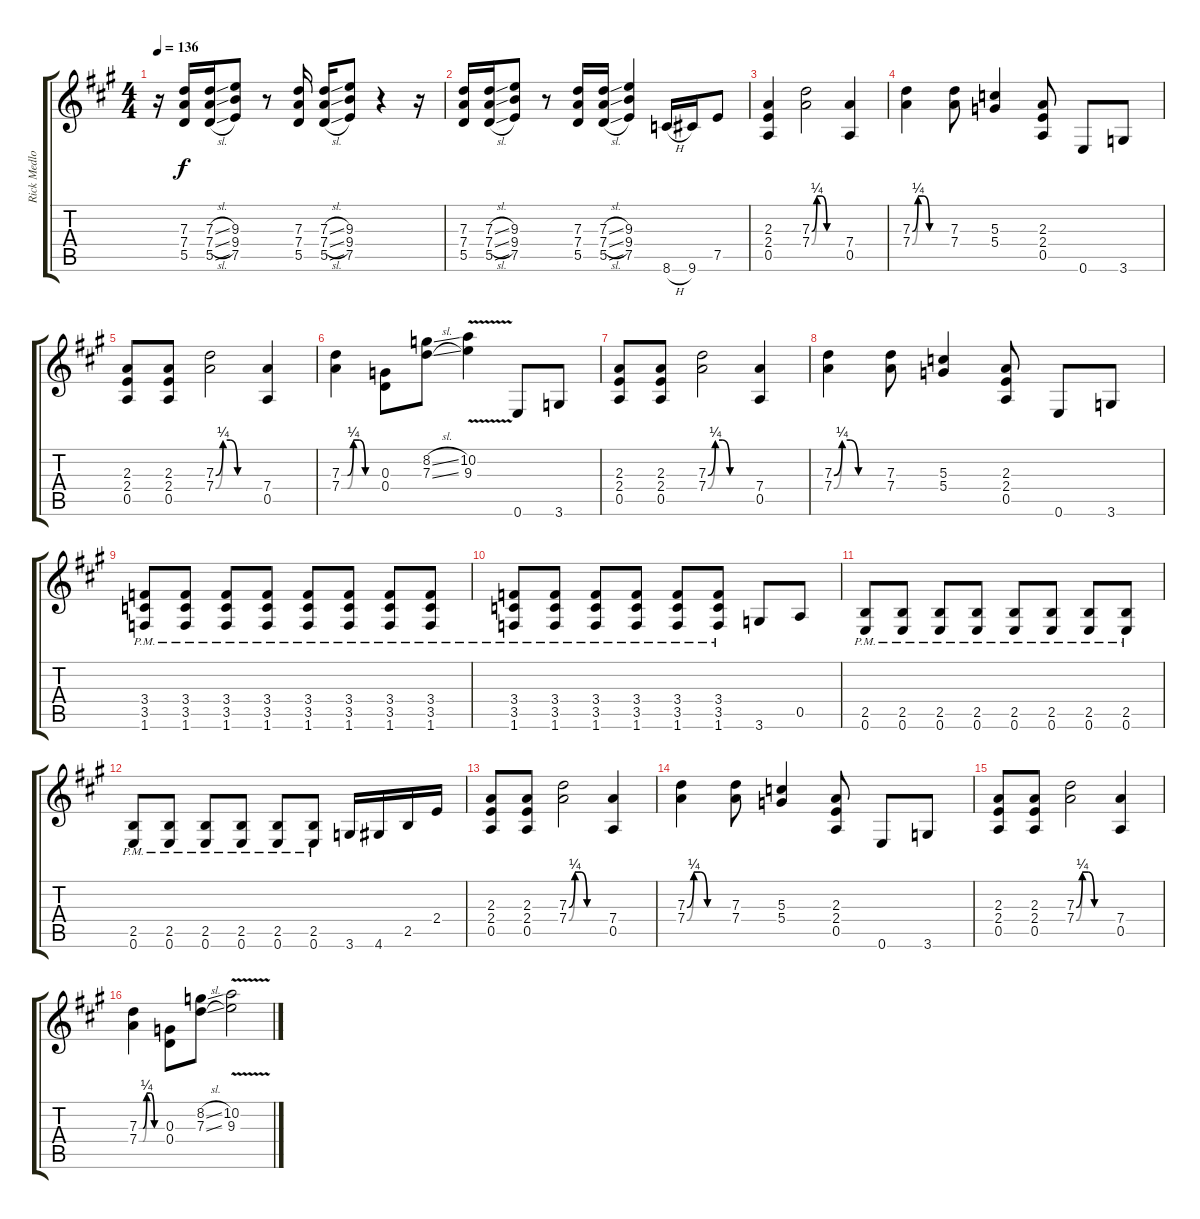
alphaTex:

\track ("Rick Medlocke Guitar" "Rick Medlo") {instrument overdrivenguitar}
\staff {score tabs}
\tuning (E4 B3 G3 D3 A2 E2) {hide}
\ts (4 4)
\tempo 136
\clef g2
\ks a
r.16{dy f} (7.3 7.4 5.5).16 (7.3{sl} 7.4{sl} 5.5{sl}).16 (9.3 9.4 7.5).8 r.8 (7.3 7.4 5.5).16 (7.3{sl} 7.4{sl} 5.5{sl}).16 (9.3 9.4 7.5).8 r.4 r.16 |
(7.3 7.4 5.5).16 (7.3{sl} 7.4{sl} 5.5{sl}).16 (9.3 9.4 7.5).8 r.8 (7.3 7.4 5.5).16 (7.3{sl} 7.4{sl} 5.5{sl}).16 (9.3 9.4 7.5).4 8.6{h}.16 9.6.16 7.5.8 |
(2.3 2.4 0.5).4 (7.3{be (custom 0 0 10 1 20 1 30 0 60 0)} 7.4{be (custom 0 0 10 1 20 1 30 0 60 0)}).2 (7.4 0.5).4 |
(7.3{be (custom 0 0 10 1 20 1 30 0 60 0)} 7.4{be (custom 0 0 10 1 20 1 30 0 60 0)}).4 (7.3 7.4).8 (5.3 5.4).4 (2.3 2.4 0.5).8 0.6.8 3.6.8 |
(2.3 2.4 0.5).8 (2.3 2.4 0.5).8 (7.3{be (custom 0 0 10 1 20 1 30 0 60 0)} 7.4{be (custom 0 0 10 1 20 1 30 0 60 0)}).2 (7.4 0.5).4 |
(7.3{be (custom 0 0 5 0 10 0 20 1 30 1 40 0 60 0)} 7.4{be (custom 0 0 5 0 10 0 20 1 30 1 40 0 60 0)}).4 (0.3 0.4).8 (8.2{sl} 7.3{sl}).8 (10.2{v} 9.3{v}).4 0.6.8 3.6.8 |
(2.3 2.4 0.5).8 (2.3 2.4 0.5).8 (7.3{be (custom 0 0 10 1 20 1 30 0 60 0)} 7.4{be (custom 0 0 10 1 20 1 30 0 60 0)}).2 (7.4 0.5).4 |
(7.3{be (custom 0 0 10 1 20 1 30 0 60 0)} 7.4{be (custom 0 0 10 1 20 1 30 0 60 0)}).4 (7.3 7.4).8 (5.3 5.4).4 (2.3 2.4 0.5).8 0.6.8 3.6.8 |
(3.4{pm} 3.5{pm} 1.6{pm}).8 (3.4{pm} 3.5{pm} 1.6{pm}).8 (3.4{pm} 3.5{pm} 1.6{pm}).8 (3.4{pm} 3.5{pm} 1.6{pm}).8 (3.4{pm} 3.5{pm} 1.6{pm}).8 (3.4{pm} 3.5{pm} 1.6{pm}).8 (3.4{pm} 3.5{pm} 1.6{pm}).8 (3.4{pm} 3.5{pm} 1.6{pm}).8 |
(3.4{pm} 3.5{pm} 1.6{pm}).8 (3.4{pm} 3.5{pm} 1.6{pm}).8 (3.4{pm} 3.5{pm} 1.6{pm}).8 (3.4{pm} 3.5{pm} 1.6{pm}).8 (3.4{pm} 3.5{pm} 1.6{pm}).8 (3.4{pm} 3.5{pm} 1.6{pm}).8 3.6.8 0.5.8 |
(2.5{pm} 0.6{pm}).8 (2.5{pm} 0.6{pm}).8 (2.5{pm} 0.6{pm}).8 (2.5{pm} 0.6{pm}).8 (2.5{pm} 0.6{pm}).8 (2.5{pm} 0.6{pm}).8 (2.5{pm} 0.6{pm}).8 (2.5{pm} 0.6{pm}).8 |
(2.5{pm} 0.6{pm}).8 (2.5{pm} 0.6{pm}).8 (2.5{pm} 0.6{pm}).8 (2.5{pm} 0.6{pm}).8 (2.5{pm} 0.6{pm}).8 (2.5{pm} 0.6{pm}).8 3.6.16 4.6.16 2.5.16 2.4.16 |
(2.3 2.4 0.5).8 (2.3 2.4 0.5).8 (7.3{be (custom 0 0 10 1 20 1 30 0 60 0)} 7.4{be (custom 0 0 10 1 20 1 30 0 60 0)}).2 (7.4 0.5).4 |
(7.3{be (custom 0 0 10 1 20 1 30 0 60 0)} 7.4{be (custom 0 0 10 1 20 1 30 0 60 0)}).4 (7.3 7.4).8 (5.3 5.4).4 (2.3 2.4 0.5).8 0.6.8 3.6.8 |
(2.3 2.4 0.5).8 (2.3 2.4 0.5).8 (7.3{be (custom 0 0 10 1 20 1 30 0 60 0)} 7.4{be (custom 0 0 10 1 20 1 30 0 60 0)}).2 (7.4 0.5).4 |
(7.3{be (custom 0 0 5 0 10 0 20 1 30 1 40 0 60 0)} 7.4{be (custom 0 0 5 0 10 0 20 1 30 1 40 0 60 0)}).4 (0.3 0.4).8 (8.2{sl} 7.3{sl}).8 (10.2{v} 9.3{v}).2
